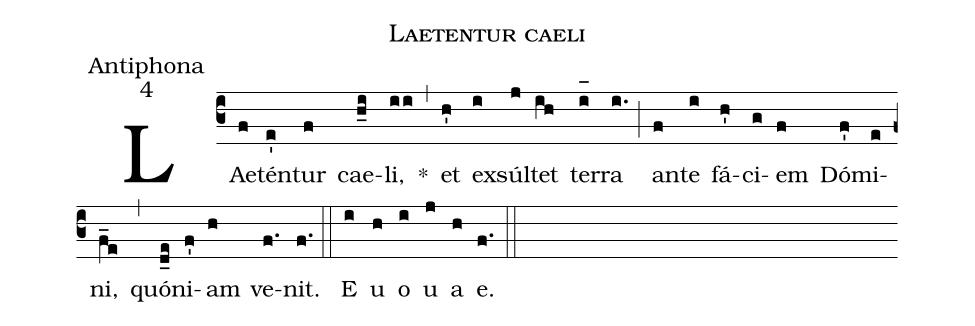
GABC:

name:Laetentur caeli;
office-part:Antiphona;
mode:4;
%%
(c3) LAe(f)tén(e')tur(f) cae(h_i)li,(ii) *(,) et(h') ex(i)súl(j)tet(ih) ter(i_[oh:h])ra(i.) (;) an(f)te(i) fá(h')ci(g)em(f) Dó(f')mi(e)ni,(f_e) (,) quó(d_e)ni(f')am(h) ve(f.)nit.(f.) (::) <eu>E(i) u(h) o(i) u(j) a(h) e.</eu>(f.) (::)
